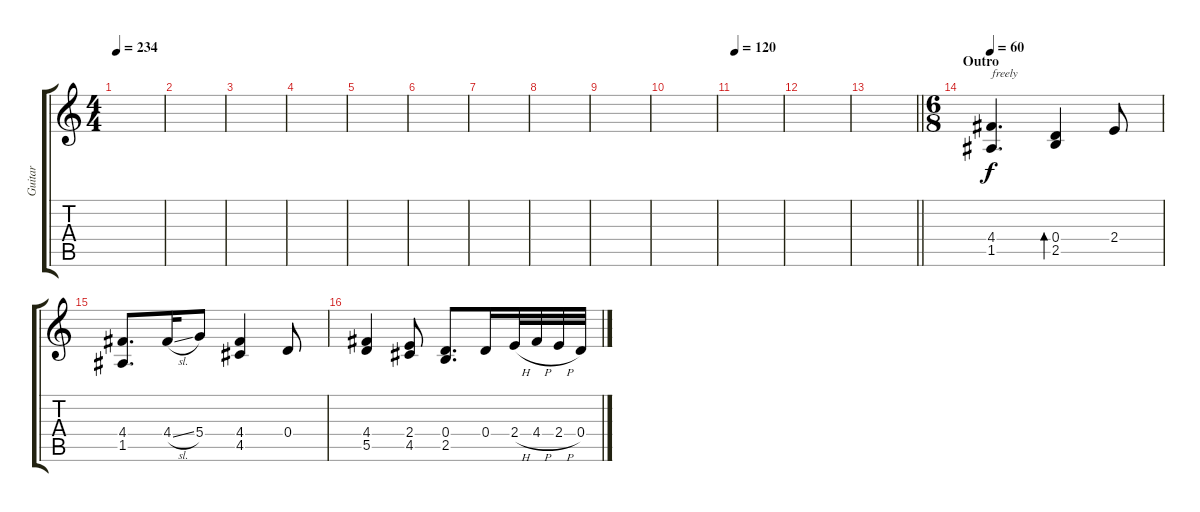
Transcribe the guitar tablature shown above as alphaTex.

\track ("Guitar" "Guitar") {instrument acousticguitarnylon}
\staff {score tabs}
\tuning (E4 B3 G3 D3 A2 E2) {hide}
\ts (4 4)
\tempo 234
\clef g2
\ks c
|
|
|
|
|
|
|
|
|
|
\tempo 120
|
|
\barLineRight lightlight
|
\ts (6 8)
\section ("" "Outro")
\tempo 60
(4.4 1.5).4{d txt "freely"} (0.4 2.5).4{bd 480} 2.4.8 |
(4.4 1.5).8{d} 4.4{sl}.16 5.4.8 (4.4 4.5).4 0.4.8 |
(4.4 5.5).4 (2.4 4.5).8 (0.4 2.5).8{d} 0.4.16 2.4{h}.32 4.4{h}.32 2.4{h}.32 0.4.32
